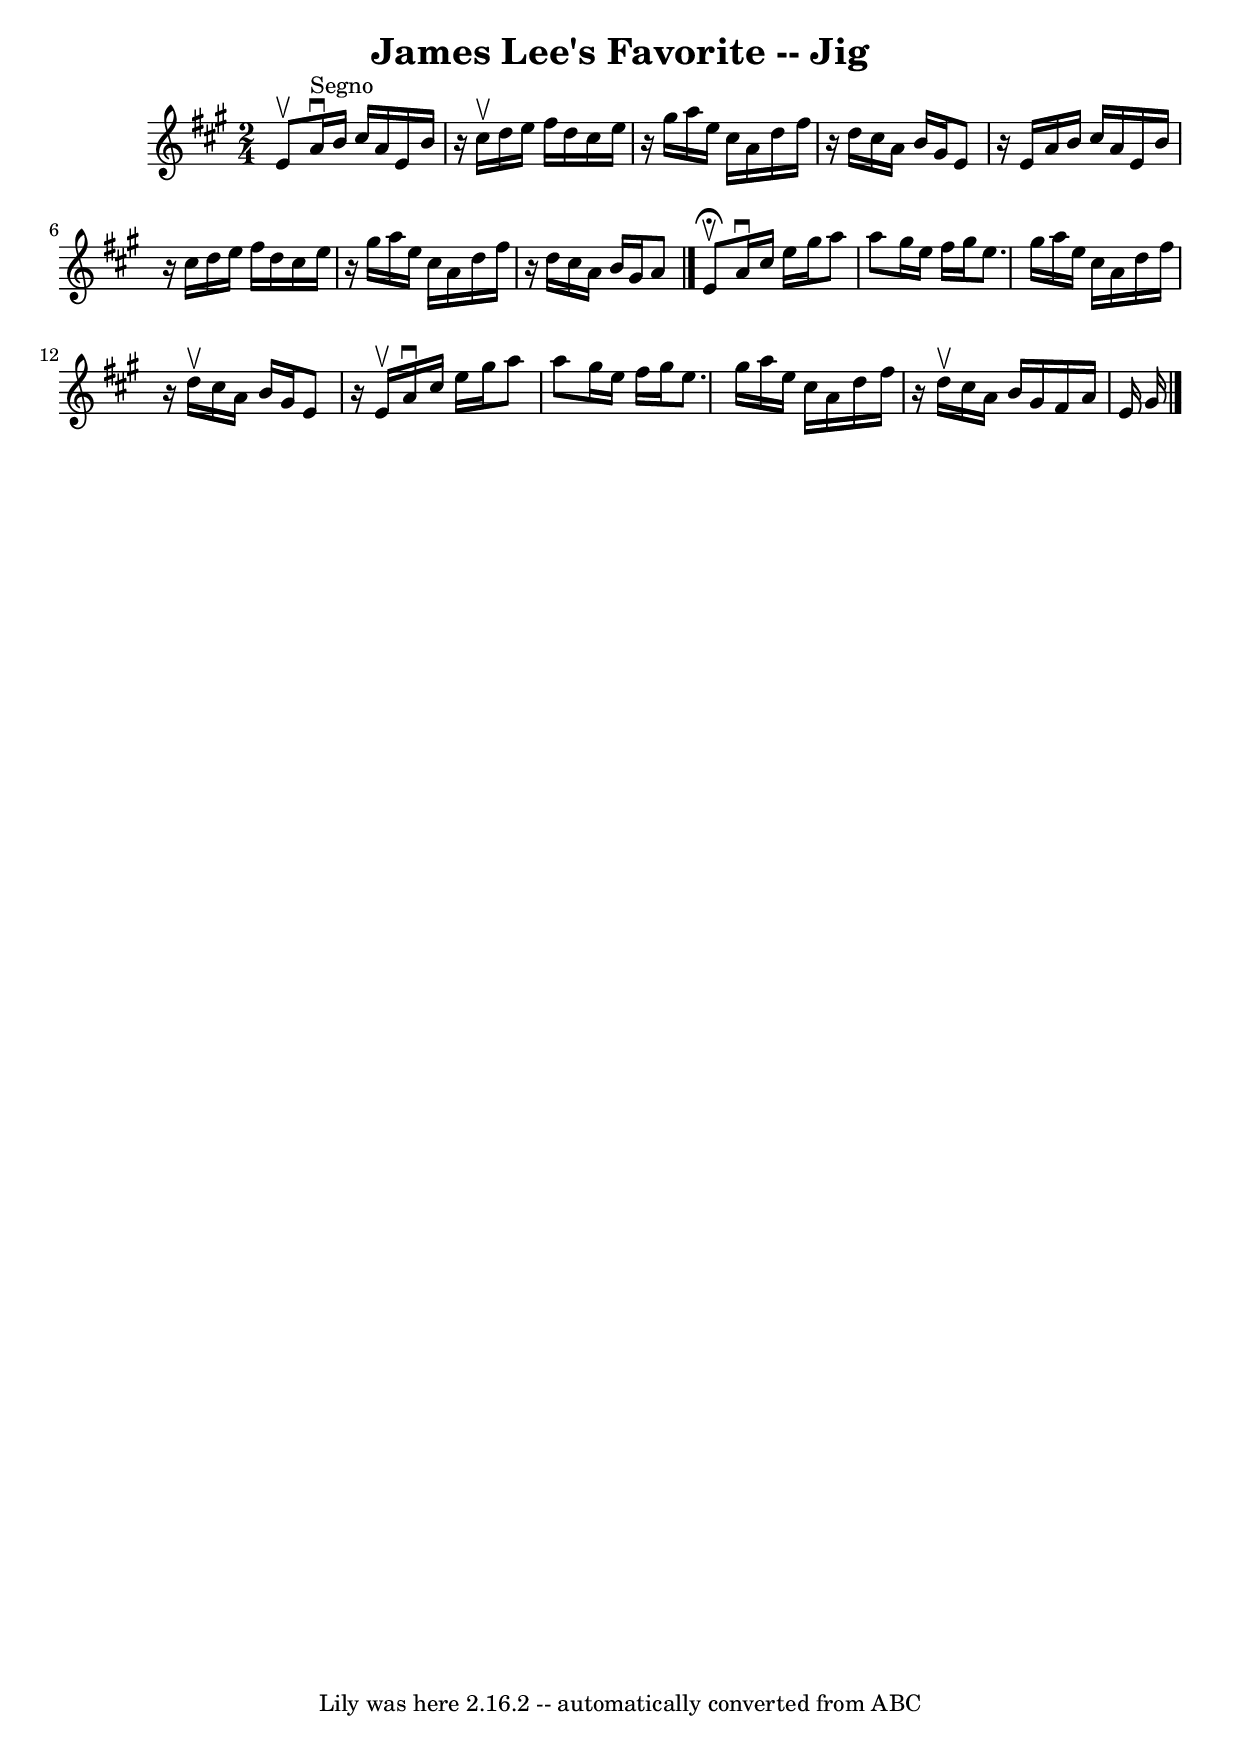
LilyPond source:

\version "2.16.2"
\include "Mammoth.ily"
\header {
  %% book = "Ryan's Mammoth Collection"
  crossRefNumber = "1"
  footnotes = "\\\\118 663"
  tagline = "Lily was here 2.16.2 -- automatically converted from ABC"
  title = "James Lee's Favorite -- Jig"

}
voicedefault =  {


  \time 2/4 
  \key a \major
 e'8^\upbow   |
  a'16^"Segno"^\downbow   
  b'16 cis''16 a'16 e'16 b'16    r16 cis''16^\upbow   |
  
  d''16 e''16 fis''16 d''16 cis''16 e''16    r16 gis''16    
  |
  a''16 e''16 cis''16 a'16 d''16 fis''16    r16 d''16   
  |
  cis''16 a'16 b'16 gis'16 e'8    r16 e'16    |
  
  a'16 b'16 cis''16 a'16 e'16 b'16    r16 cis''16    |
  
  d''16 e''16 fis''16 d''16 cis''16 e''16    r16 gis''16    
  |
  a''16 e''16 cis''16 a'16 d''16 fis''16    r16 d''16   
  |
  cis''16 a'16 b'16 gis'16 a'8    \bar "|." e'8 
  ^\fermata^\upbow |
  a'16^\downbow cis''16 e''16 gis''16    
  a''8 a''8    |
  gis''16 e''16 fis''16 gis''16 e''8.    
  gis''16    |
  a''16 e''16 cis''16 a'16 d''16 fis''16    
  r16 d''16^\upbow   |
  cis''16 a'16 b'16 gis'16 e'8    r16 
  e'16^\upbow   |
  a'16^\downbow cis''16 e''16 gis''16    
  a''8 a''8    |
  gis''16 e''16 fis''16 gis''16 e''8.    
  gis''16    |
  a''16 e''16 cis''16 a'16 d''16 fis''16    
  r16 d''16^\upbow   |
  cis''16 a'16 b'16 gis'16 fis'16    
  a'16 e'16 gis'16        \bar "|."   

}

\score{
  <<

    \context Staff="default"
    {
      \voicedefault 
      
    }

  >>
  \layout {
    
  }
  \midi {
  }

}
